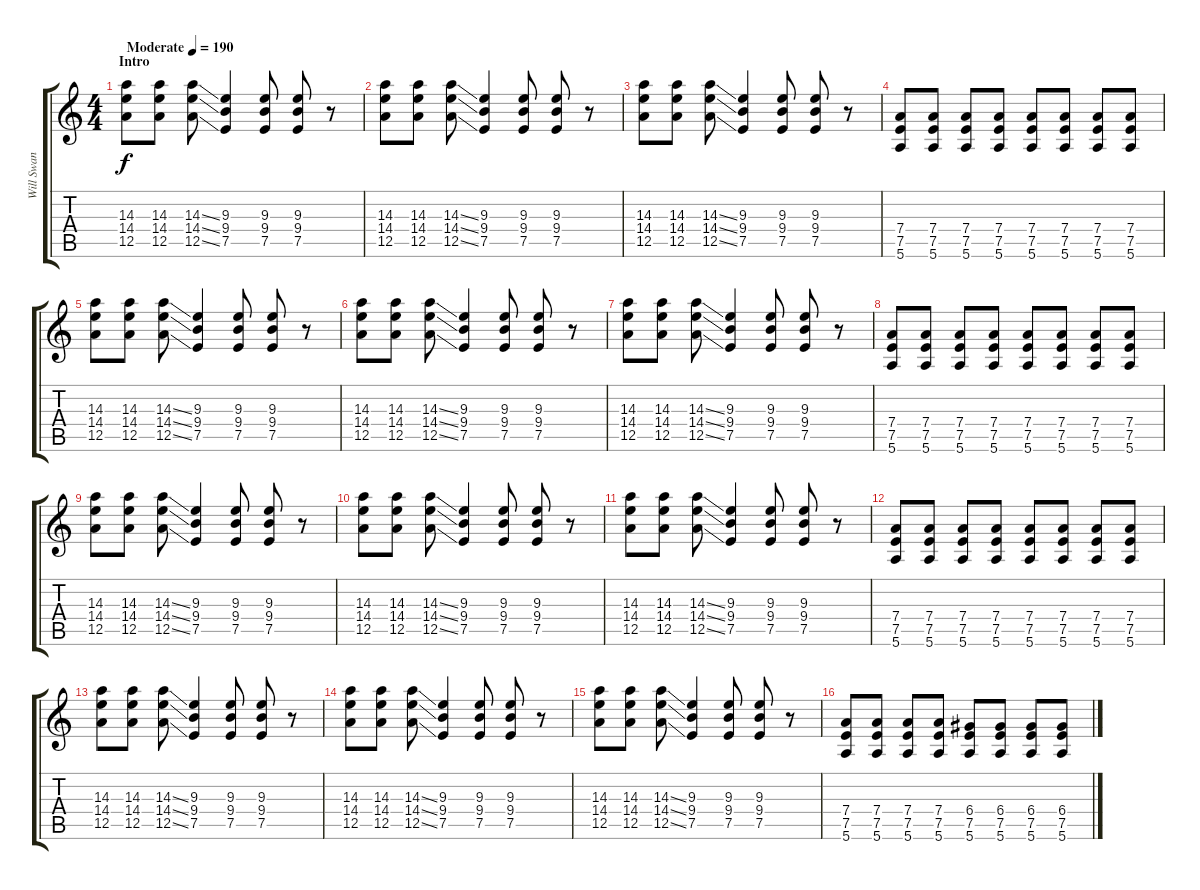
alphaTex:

\track ("Will Swan (Guitar R)" "Will Swan ") {instrument distortionguitar}
\staff {score tabs}
\tuning (E4 B3 G3 D3 A2 E2) {hide}
\ts (4 4)
\section ("" "Intro")
\tempo (190 "Moderate")
\clef g2
\ks c
(14.3 14.4 12.5).8{dy f instrument distortionguitar} (14.3 14.4 12.5).8 (14.3{ss} 14.4{ss} 12.5{ss}).8 (9.3 9.4 7.5).4 (9.3 9.4 7.5).8 (9.3 9.4 7.5).8 r.8 |
(14.3 14.4 12.5).8 (14.3 14.4 12.5).8 (14.3{ss} 14.4{ss} 12.5{ss}).8 (9.3 9.4 7.5).4 (9.3 9.4 7.5).8 (9.3 9.4 7.5).8 r.8 |
(14.3 14.4 12.5).8 (14.3 14.4 12.5).8 (14.3{ss} 14.4{ss} 12.5{ss}).8 (9.3 9.4 7.5).4 (9.3 9.4 7.5).8 (9.3 9.4 7.5).8 r.8 |
(7.4 7.5 5.6).8 (7.4 7.5 5.6).8 (7.4 7.5 5.6).8 (7.4 7.5 5.6).8 (7.4 7.5 5.6).8 (7.4 7.5 5.6).8 (7.4 7.5 5.6).8 (7.4 7.5 5.6).8 |
(14.3 14.4 12.5).8 (14.3 14.4 12.5).8 (14.3{ss} 14.4{ss} 12.5{ss}).8 (9.3 9.4 7.5).4 (9.3 9.4 7.5).8 (9.3 9.4 7.5).8 r.8 |
(14.3 14.4 12.5).8 (14.3 14.4 12.5).8 (14.3{ss} 14.4{ss} 12.5{ss}).8 (9.3 9.4 7.5).4 (9.3 9.4 7.5).8 (9.3 9.4 7.5).8 r.8 |
(14.3 14.4 12.5).8 (14.3 14.4 12.5).8 (14.3{ss} 14.4{ss} 12.5{ss}).8 (9.3 9.4 7.5).4 (9.3 9.4 7.5).8 (9.3 9.4 7.5).8 r.8 |
(7.4 7.5 5.6).8 (7.4 7.5 5.6).8 (7.4 7.5 5.6).8 (7.4 7.5 5.6).8 (7.4 7.5 5.6).8 (7.4 7.5 5.6).8 (7.4 7.5 5.6).8 (7.4 7.5 5.6).8 |
(14.3 14.4 12.5).8 (14.3 14.4 12.5).8 (14.3{ss} 14.4{ss} 12.5{ss}).8 (9.3 9.4 7.5).4 (9.3 9.4 7.5).8 (9.3 9.4 7.5).8 r.8 |
(14.3 14.4 12.5).8 (14.3 14.4 12.5).8 (14.3{ss} 14.4{ss} 12.5{ss}).8 (9.3 9.4 7.5).4 (9.3 9.4 7.5).8 (9.3 9.4 7.5).8 r.8 |
(14.3 14.4 12.5).8 (14.3 14.4 12.5).8 (14.3{ss} 14.4{ss} 12.5{ss}).8 (9.3 9.4 7.5).4 (9.3 9.4 7.5).8 (9.3 9.4 7.5).8 r.8 |
(7.4 7.5 5.6).8 (7.4 7.5 5.6).8 (7.4 7.5 5.6).8 (7.4 7.5 5.6).8 (7.4 7.5 5.6).8 (7.4 7.5 5.6).8 (7.4 7.5 5.6).8 (7.4 7.5 5.6).8 |
(14.3 14.4 12.5).8 (14.3 14.4 12.5).8 (14.3{ss} 14.4{ss} 12.5{ss}).8 (9.3 9.4 7.5).4 (9.3 9.4 7.5).8 (9.3 9.4 7.5).8 r.8 |
(14.3 14.4 12.5).8 (14.3 14.4 12.5).8 (14.3{ss} 14.4{ss} 12.5{ss}).8 (9.3 9.4 7.5).4 (9.3 9.4 7.5).8 (9.3 9.4 7.5).8 r.8 |
(14.3 14.4 12.5).8 (14.3 14.4 12.5).8 (14.3{ss} 14.4{ss} 12.5{ss}).8 (9.3 9.4 7.5).4 (9.3 9.4 7.5).8 (9.3 9.4 7.5).8 r.8 |
(7.4 7.5 5.6).8 (7.4 7.5 5.6).8 (7.4 7.5 5.6).8 (7.4 7.5 5.6).8 (6.4 7.5 5.6).8 (6.4 7.5 5.6).8 (6.4 7.5 5.6).8 (6.4 7.5 5.6).8
